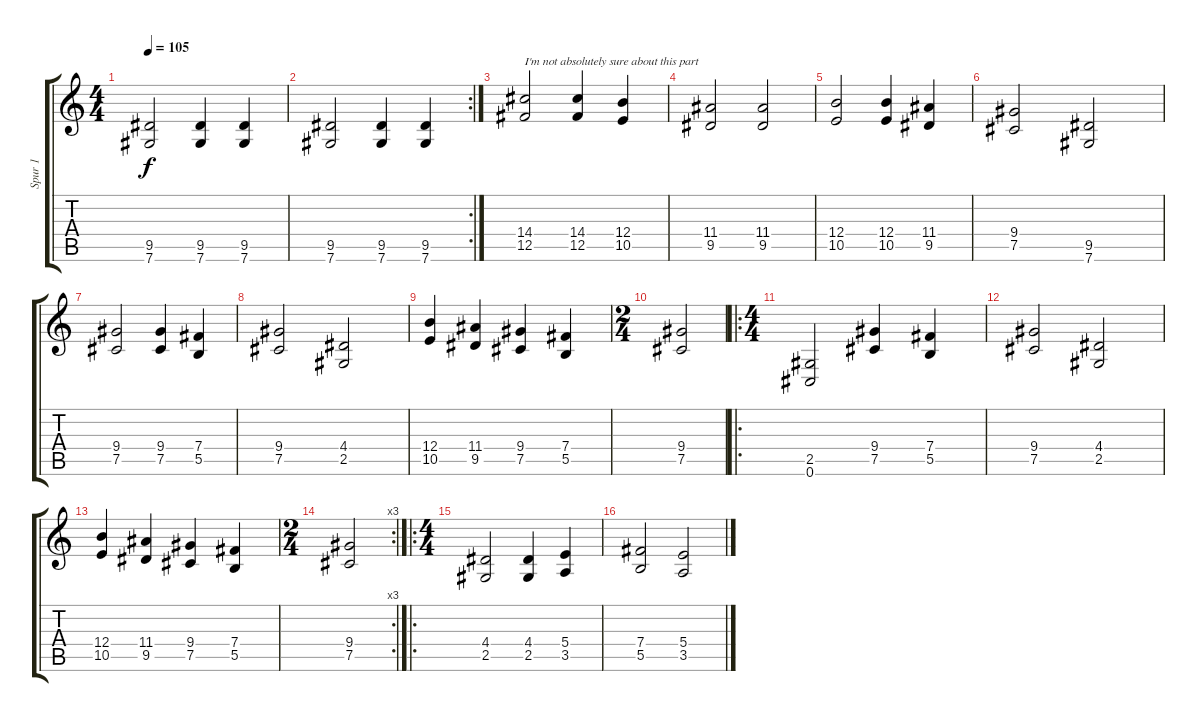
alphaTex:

\track ("Spur 1" "Spur 1") {instrument overdrivenguitar}
\staff {score tabs}
\tuning (Db4 Ab3 E3 B2 Gb2 Db2) {hide}
\ts (4 4)
\tempo 105
\clef g2
\ks c
(9.5 7.6).2{dy f} (9.5 7.6).4 (9.5 7.6).4 |
\rc 2
(9.5 7.6).2 (9.5 7.6).4 (9.5 7.6).4 |
(14.4 12.5).2{txt "I'm not absolutely sure about this part"} (14.4 12.5).4 (12.4 10.5).4 |
(11.4 9.5).2 (11.4 9.5).2 |
(12.4 10.5).2 (12.4 10.5).4 (11.4 9.5).4 |
(9.4 7.5).2 (9.5 7.6).2 |
(9.4 7.5).2 (9.4 7.5).4 (7.4 5.5).4 |
(9.4 7.5).2 (4.4 2.5).2 |
(12.4 10.5).4 (11.4 9.5).4 (9.4 7.5).4 (7.4 5.5).4 |
\ts (2 4)
(9.4 7.5).2 |
\ro
\ts (4 4)
(2.5 0.6).2 (9.4 7.5).4 (7.4 5.5).4 |
(9.4 7.5).2 (4.4 2.5).2 |
(12.4 10.5).4 (11.4 9.5).4 (9.4 7.5).4 (7.4 5.5).4 |
\rc 3
\ts (2 4)
(9.4 7.5).2 |
\ro
\ts (4 4)
(4.4 2.5).2 (4.4 2.5).4 (5.4 3.5).4 |
(7.4 5.5).2 (5.4 3.5).2
